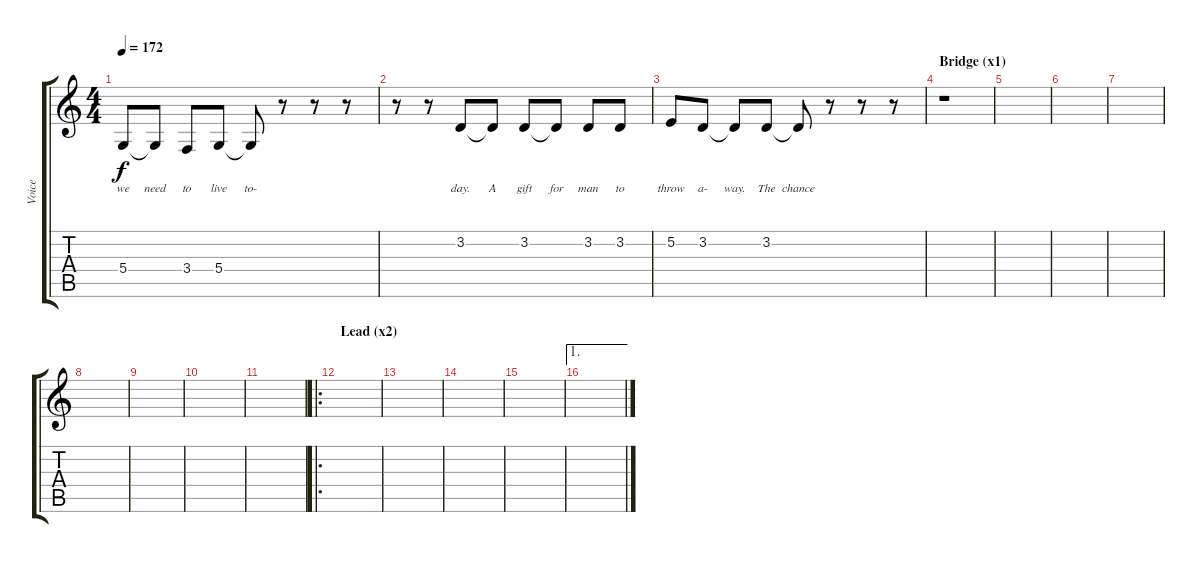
\track ("Voice" "Voice") {instrument clarinet}
\staff {score tabs}
\tuning (E4 B3 G3 D3 A2 E2) {hide}
\ts (4 4)
\tempo 172
\clef g2
\ks c
5.4.8{lyrics (0 "we") lyrics (1 "") lyrics (2 "") lyrics (3 "") lyrics (4 "") dy f} 5.4{t}.8{lyrics (0 "need") lyrics (1 "") lyrics (2 "") lyrics (3 "") lyrics (4 "")} 3.4.8{lyrics (0 "to") lyrics (1 "") lyrics (2 "") lyrics (3 "") lyrics (4 "")} 5.4.8{lyrics (0 "live") lyrics (1 "") lyrics (2 "") lyrics (3 "") lyrics (4 "")} 5.4{t}.8{lyrics (0 "to-") lyrics (1 "") lyrics (2 "") lyrics (3 "") lyrics (4 "")} r.8 r.8 r.8 |
r.8 r.8 3.2.8{lyrics (0 "day.") lyrics (1 "") lyrics (2 "") lyrics (3 "") lyrics (4 "")} 3.2{t}.8{lyrics (0 "A") lyrics (1 "") lyrics (2 "") lyrics (3 "") lyrics (4 "")} 3.2.8{lyrics (0 "gift") lyrics (1 "") lyrics (2 "") lyrics (3 "") lyrics (4 "")} 3.2{t}.8{lyrics (0 "for") lyrics (1 "") lyrics (2 "") lyrics (3 "") lyrics (4 "")} 3.2.8{lyrics (0 "man") lyrics (1 "") lyrics (2 "") lyrics (3 "") lyrics (4 "")} 3.2.8{lyrics (0 "to") lyrics (1 "") lyrics (2 "") lyrics (3 "") lyrics (4 "")} |
5.2.8{lyrics (0 "throw") lyrics (1 "") lyrics (2 "") lyrics (3 "") lyrics (4 "")} 3.2.8{lyrics (0 "a-") lyrics (1 "") lyrics (2 "") lyrics (3 "") lyrics (4 "")} 3.2{t}.8{lyrics (0 "way.") lyrics (1 "") lyrics (2 "") lyrics (3 "") lyrics (4 "")} 3.2.8{lyrics (0 "The") lyrics (1 "") lyrics (2 "") lyrics (3 "") lyrics (4 "")} 3.2{t}.8{lyrics (0 "chance") lyrics (1 "") lyrics (2 "") lyrics (3 "") lyrics (4 "")} r.8 r.8 r.8 |
\section ("" "Bridge (x1)")
r.1 |
|
|
|
|
|
|
|
\ro
\section ("" "Lead (x2)")
|
|
|
|
\ae 1
